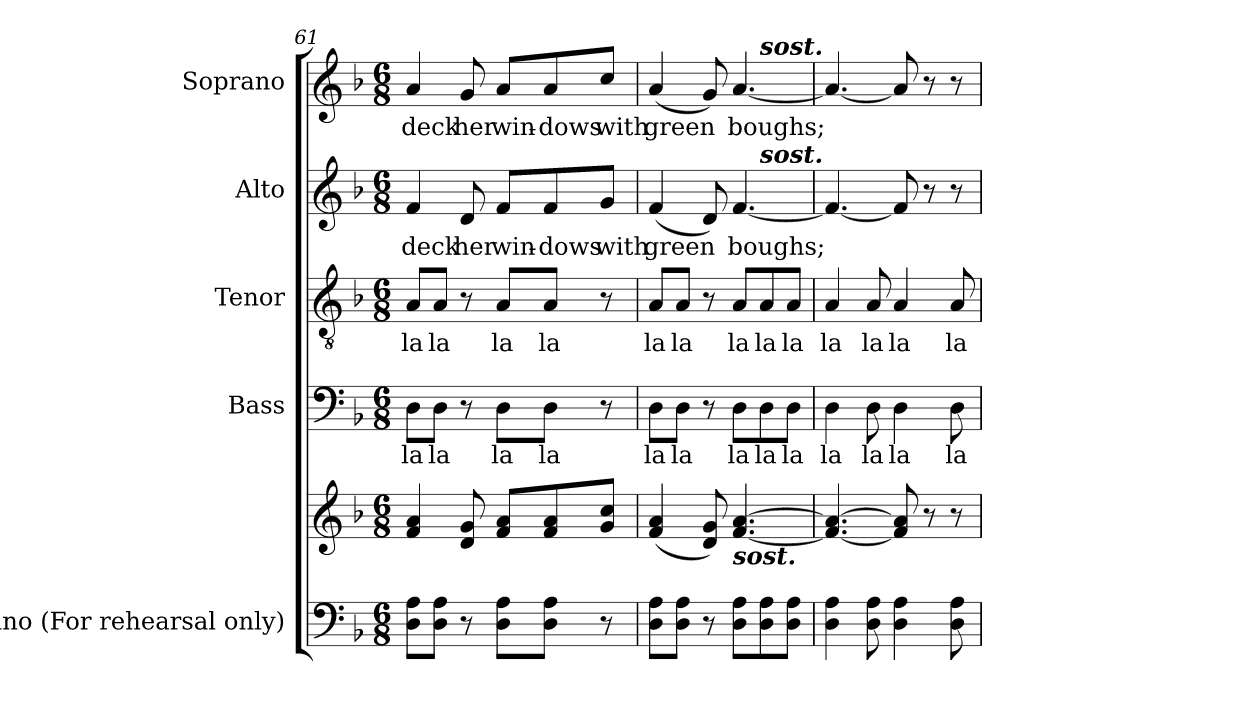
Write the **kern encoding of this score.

**kern	**kern	**kern	**text	**kern	**text	**kern	**text	**kern	**text
*part5	*part5	*part4	*part4	*part3	*part3	*part2	*part2	*part1	*part1
*staff6	*staff5	*staff4	*staff4	*staff3	*staff3	*staff2	*staff2	*staff1	*staff1
*I"Piano (For rehearsal only)	*	*I"Bass	*	*I"Tenor	*	*I"Alto	*	*I"Soprano	*
*I'Pno.	*	*I'B.	*	*I'T.	*	*I'A.	*	*I'S.	*
*clefF4	*clefG2	*clefF4	*	*clefGv2	*	*clefG2	*	*clefG2	*
*	*	*	*	*ITrd7c12	*	*	*	*	*
*k[b-]	*k[b-]	*k[b-]	*	*k[b-]	*	*k[b-]	*	*k[b-]	*
*F:	*F:	*F:	*	*F:	*	*F:	*	*F:	*
*M6/8	*M6/8	*M6/8	*	*M6/8	*	*M6/8	*	*M6/8	*
=61	=61	=61	=61	=61	=61	=61	=61	=61	=61
!	!	!	!LO:LY:b:color=#000000	!	!	!	!	!	!
!	!	!	!	!	!LO:LY:b:color=#000000	!	!	!	!
!	!	!	!	!	!	!	!LO:LY:b:color=#000000	!	!
!	!	!	!	!	!	!	!	!	!LO:LY:b:color=#000000
8Di\ 8AiL	4fi/ 4ai	8Di\L	la	8AAi/L	la	4fi/	deck	4ai/	deck
!	!	!	!LO:LY:b:color=#000000	!	!	!	!	!	!
!	!	!	!	!	!LO:LY:b:color=#000000	!	!	!	!
8Di\ 8AiJ	.	8Di\J	la	8AAi/J	la	.	.	.	.
!	!	!	!	!	!	!	!LO:LY:b:color=#000000	!	!
!	!	!	!	!	!	!	!	!	!LO:LY:b:color=#000000
8r	8di/ 8gi	8r	.	8r	.	8di/	her	8gi/	her
!	!	!	!LO:LY:b:color=#000000	!	!	!	!	!	!
!	!	!	!	!	!LO:LY:b:color=#000000	!	!	!	!
!	!	!	!	!	!	!	!LO:LY:b:color=#000000	!	!
!	!	!	!	!	!	!	!	!	!LO:LY:b:color=#000000
8Di\ 8AiL	8fi/ 8aiL	8Di\L	la	8AAi/L	la	8fi/L	win-	8ai/L	win-
!	!	!	!LO:LY:b:color=#000000	!	!	!	!	!	!
!	!	!	!	!	!LO:LY:b:color=#000000	!	!	!	!
!	!	!	!	!	!	!	!LO:LY:b:color=#000000	!	!
!	!	!	!	!	!	!	!	!	!LO:LY:b:color=#000000
8Di\ 8AiJ	8fi/ 8ai	8Di\J	la	8AAi/J	la	8fi/	-dows	8ai/	-dows
!	!	!	!	!	!	!	!LO:LY:b:color=#000000	!	!
!	!	!	!	!	!	!	!	!	!LO:LY:b:color=#000000
8r	8gi/ 8cciJ	8r	.	8r	.	8gi/J	with	8cci/J	with
!!LO:LB:g=z
=62	=62	=62	=62	=62	=62	=62	=62	=62	=62
!	!	!	!LO:LY:b:color=#000000	!	!	!	!	!	!
!	!	!	!	!	!LO:LY:b:color=#000000	!	!	!	!
!	!	!	!	!	!	!	!LO:LY:b:color=#000000	!	!
!	!	!	!	!	!	!	!	!	!LO:LY:b:color=#000000
*	*	*	*	*	*	*^	*	*^	*
8Di\ 8AiL	(4fi/ 4ai	8Di\L	la	8AAi/L	la	(4fi/	2ryy	green	(4ai/	2ryy	green
!	!	!	!LO:LY:b:color=#000000	!	!	!	!	!	!	!	!
!	!	!	!	!	!LO:LY:b:color=#000000	!	!	!	!	!	!
8Di\ 8AiJ	.	8Di\J	la	8AAi/J	la	.	.	.	.	.	.
8r	8di/ 8gi)	8r	.	8r	.	8di/)	.	.	8gi/)	.	.
!	!	!	!LO:LY:b:color=#000000	!	!	!	!	!	!	!	!
!	!	!	!	!	!LO:LY:b:color=#000000	!	!	!	!	!	!
!	!	!	!	!	!	!	!	!LO:LY:b:color=#000000	!	!	!
!	!LO:TX:b:Bi:t=sost.	!	!	!	!	!	!	!	!	!	!
!	!	!	!	!	!	!	!	!	!	!	!LO:LY:b:color=#000000
8Di\ 8AiL	[<4.fi/ [>4.ai	8Di\L	la	8AAi/L	la	[<4.fi/	.	boughs;	[<4.ai/	.	boughs;
!	!	!	!LO:LY:b:color=#000000	!	!	!	!	!	!	!	!
!	!	!	!	!	!	!	!	!	!	!LO:TX:a:Bi:t=sost.	!
!	!	!	!	!	!	!	!LO:TX:a:Bi:t=sost.	!	!	!	!
!	!	!	!	!	!LO:LY:b:color=#000000	!	!	!	!	!	!
8Di\ 8Ai	.	8Di\	la	8AAi/	la	.	4ryy	.	.	4ryy	.
!	!	!	!LO:LY:b:color=#000000	!	!	!	!	!	!	!	!
!	!	!	!	!	!LO:LY:b:color=#000000	!	!	!	!	!	!
8Di\ 8AiJ	.	8Di\J	la	8AAi/J	la	.	.	.	.	.	.
*	*	*	*	*	*	*v	*v	*	*	*	*
*	*	*	*	*	*	*	*	*v	*v	*
=63	=63	=63	=63	=63	=63	=63	=63	=63	=63
*	*	*	*	*	*	*^	*	*^	*
!	!	!	!LO:LY:b:color=#000000	!	!	!	!	!	!	!	!
*	*	*	*	*	*	*v	*v	*	*	*	*
*	*	*	*	*	*	*	*	*v	*v	*
*	*	*	*	*	*	*^	*	*^	*
!	!	!	!	!	!LO:LY:b:color=#000000	!	!	!	!	!	!
*	*	*	*	*	*	*v	*v	*	*	*	*
*	*	*	*	*	*	*	*	*v	*v	*
4Di\ 4Ai	4.fi/_< 4.ai_>	4Di\	la	4AAi/	la	4.fi/_<	.	4.ai/_<	.
!	!	!	!LO:LY:b:color=#000000	!	!	!	!	!	!
!	!	!	!	!	!LO:LY:b:color=#000000	!	!	!	!
8Di\ 8Ai	.	8Di\	la	8AAi/	la	.	.	.	.
!	!	!	!LO:LY:b:color=#000000	!	!	!	!	!	!
!	!	!	!	!	!LO:LY:b:color=#000000	!	!	!	!
4Di\ 4Ai	8fi/] 8ai]	4Di\	la	4AAi/	la	8fi/]	.	8ai/]	.
.	8r	.	.	.	.	8r	.	8r	.
!	!	!	!LO:LY:b:color=#000000	!	!	!	!	!	!
!	!	!	!	!	!LO:LY:b:color=#000000	!	!	!	!
8Di\ 8Ai	8r	8Di\	la	8AAi/	la	8r	.	8r	.
=	=	=	=	=	=	=	=	=	=
*-	*-	*-	*-	*-	*-	*-	*-	*-	*-
